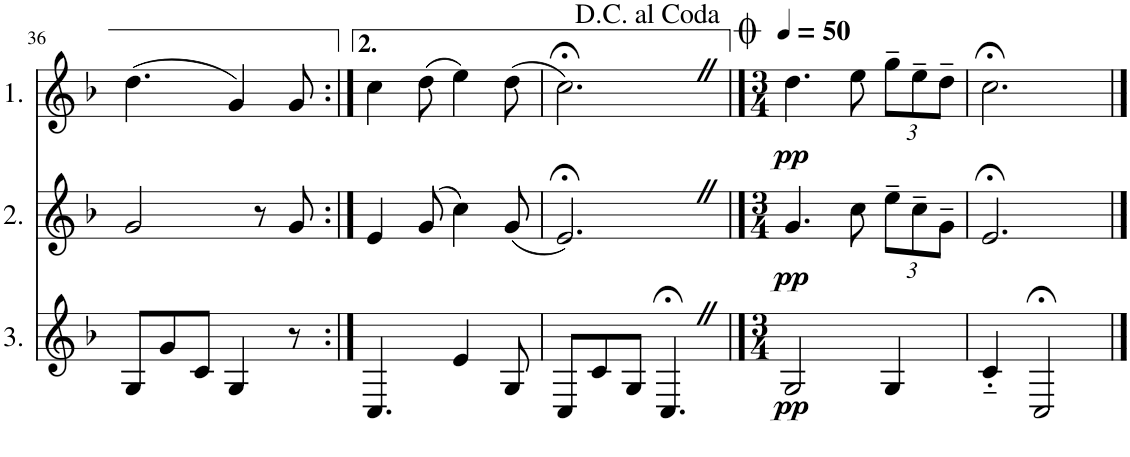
**kern	**dynam	**kern	**dynam	**kern	**dynam
*part3	*part3	*part2	*part2	*part1	*part1
*staff3	*staff3	*staff2	*staff2	*staff1	*staff1
*I"3.	*	*I"2.	*	*I"1.	*
!!LO:PB:g=z
*clefG2	*	*clefG2	*	*clefG2	*
*Trd4c7	*	*Trd4c7	*	*Trd4c7	*
*k[b-]	*	*k[b-]	*	*k[b-]	*
*M6/8	*	*M6/8	*	*M6/8	*
=36	=36	=36	=36	=36	=36
8G/L	.	2g/	.	(4.dd\	.
8g/	.	.	.	.	.
8c/J	.	.	.	.	.
4G/	.	.	.	4g/)	.
.	.	8r	.	.	.
8r	.	8g/	.	8g/	.
=37:|!	=37:|!	=37:|!	=37:|!	=37:|!	=37:|!
4.C/	.	4e/	.	4cc\	.
.	.	(8g/	.	(8dd\	.
4e/	.	4cc\)	.	4ee\)	.
8G/	.	(8g/	.	(8dd\	.
=38	=38	=38	=38	=38	=38
8C/L	.	2.e;<Z/)	.	2.cc;<Z\)	.
8c/	.	.	.	.	.
8G/J	.	.	.	.	.
4.C;<Z/	.	.	.	.	.
==39	==39	==39	==39	==39	==39
*M3/4	*	*M3/4	*	*M3/4	*
*	*	*	*	*MM50	*
!	!LO:DY:b	!	!LO:DY:b	!	!LO:DY:b
2G/	pp	4.g/	pp	4.dd\	pp
.	.	8cc\	.	8ee\	.
*	*	*Xbrackettup	*	*Xbrackettup	*
4G/	.	12ee~\L	.	12gg~\L	.
.	.	12cc~\	.	12ee~\	.
.	.	12g~\J	.	12dd~\J	.
=40	=40	=40	=40	=40	=40
4c'~/	.	2.e;</	.	2.cc;<\	.
2C;</	.	.	.	.	.
==	==	==	==	==	==
*-	*-	*-	*-	*-	*-
